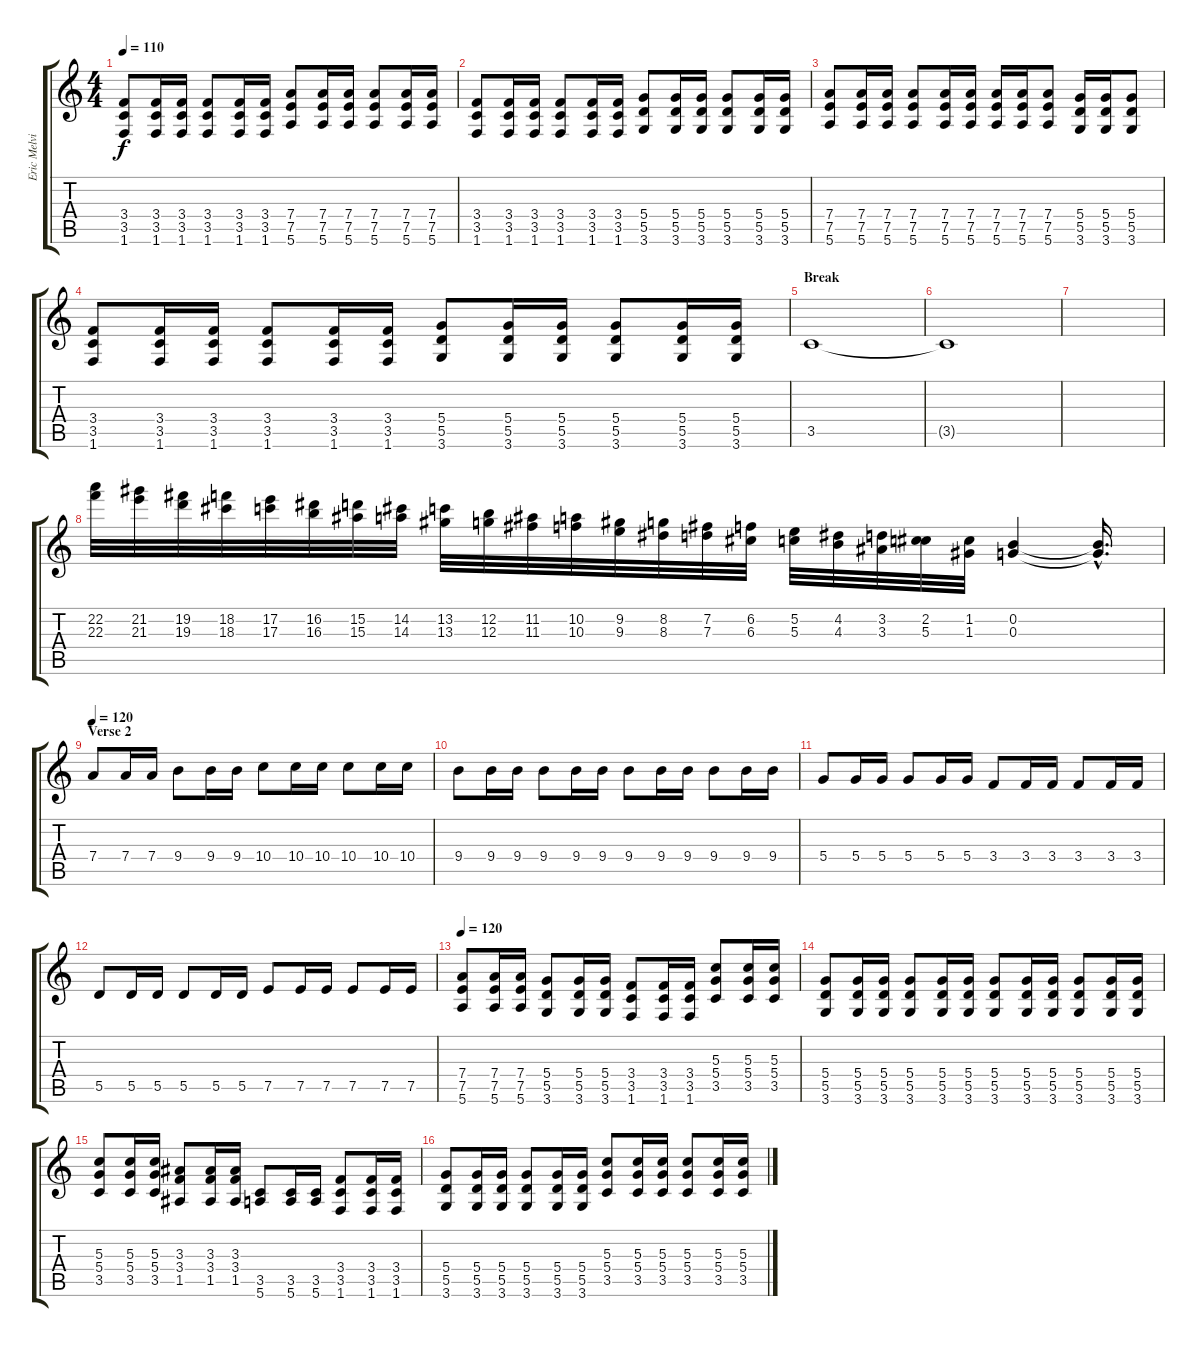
\track ("Eric Melvin" "Eric Melvi") {instrument overdrivenguitar}
\staff {score tabs}
\tuning (E4 B3 G3 D3 A2 E2) {hide}
\ts (4 4)
\tempo 110
\clef g2
\ks c
(3.4 3.5 1.6).8{dy f} (3.4 3.5 1.6).16 (3.4 3.5 1.6).16 (3.4 3.5 1.6).8 (3.4 3.5 1.6).16 (3.4 3.5 1.6).16 (7.4 7.5 5.6).8 (7.4 7.5 5.6).16 (7.4 7.5 5.6).16 (7.4 7.5 5.6).8 (7.4 7.5 5.6).16 (7.4 7.5 5.6).16 |
(3.4 3.5 1.6).8 (3.4 3.5 1.6).16 (3.4 3.5 1.6).16 (3.4 3.5 1.6).8 (3.4 3.5 1.6).16 (3.4 3.5 1.6).16 (5.4 5.5 3.6).8 (5.4 5.5 3.6).16 (5.4 5.5 3.6).16 (5.4 5.5 3.6).8 (5.4 5.5 3.6).16 (5.4 5.5 3.6).16 |
(7.4 7.5 5.6).8 (7.4 7.5 5.6).16 (7.4 7.5 5.6).16 (7.4 7.5 5.6).8 (7.4 7.5 5.6).16 (7.4 7.5 5.6).16 (7.4 7.5 5.6).16 (7.4 7.5 5.6).16 (7.4 7.5 5.6).8 (5.4 5.5 3.6).16 (5.4 5.5 3.6).16 (5.4 5.5 3.6).8 |
(3.4 3.5 1.6).8 (3.4 3.5 1.6).16 (3.4 3.5 1.6).16 (3.4 3.5 1.6).8 (3.4 3.5 1.6).16 (3.4 3.5 1.6).16 (5.4 5.5 3.6).8 (5.4 5.5 3.6).16 (5.4 5.5 3.6).16 (5.4 5.5 3.6).8 (5.4 5.5 3.6).16 (5.4 5.5 3.6).16 |
\section ("" "Break")
3.5.1 |
3.5{t}.1 |
|
(22.2 22.3).32 (21.2 21.3).32 (19.2 19.3).32 (18.2 18.3).32 (17.2 17.3).32 (16.2 16.3).32 (15.2 15.3).32 (14.2 14.3).32 (13.2 13.3).32 (12.2 12.3).32 (11.2 11.3).32 (10.2 10.3).32 (9.2 9.3).32 (8.2 8.3).32 (7.2 7.3).32 (6.2 6.3).32 (5.2 5.3).32 (4.2 4.3).32 (3.2 3.3).32 (2.2 5.3).32 (1.2 1.3).32 (0.2 0.3).4 (0.2{hac t} 0.3{hac t}).16{d} |
\section ("" "Verse 2")
\tempo 120
7.4.8 7.4.16 7.4.16 9.4.8 9.4.16 9.4.16 10.4.8 10.4.16 10.4.16 10.4.8 10.4.16 10.4.16 |
9.4.8 9.4.16 9.4.16 9.4.8 9.4.16 9.4.16 9.4.8 9.4.16 9.4.16 9.4.8 9.4.16 9.4.16 |
5.4.8 5.4.16 5.4.16 5.4.8 5.4.16 5.4.16 3.4.8 3.4.16 3.4.16 3.4.8 3.4.16 3.4.16 |
5.5.8 5.5.16 5.5.16 5.5.8 5.5.16 5.5.16 7.5.8 7.5.16 7.5.16 7.5.8 7.5.16 7.5.16 |
\tempo 120
(7.4 7.5 5.6).8 (7.4 7.5 5.6).16 (7.4 7.5 5.6).16 (5.4 5.5 3.6).8 (5.4 5.5 3.6).16 (5.4 5.5 3.6).16 (3.4 3.5 1.6).8 (3.4 3.5 1.6).16 (3.4 3.5 1.6).16 (5.3 5.4 3.5).8 (5.3 5.4 3.5).16 (5.3 5.4 3.5).16 |
(5.4 5.5 3.6).8 (5.4 5.5 3.6).16 (5.4 5.5 3.6).16 (5.4 5.5 3.6).8 (5.4 5.5 3.6).16 (5.4 5.5 3.6).16 (5.4 5.5 3.6).8 (5.4 5.5 3.6).16 (5.4 5.5 3.6).16 (5.4 5.5 3.6).8 (5.4 5.5 3.6).16 (5.4 5.5 3.6).16 |
(5.3 5.4 3.5).8 (5.3 5.4 3.5).16 (5.3 5.4 3.5).16 (3.3 3.4 1.5).8 (3.3 3.4 1.5).16 (3.3 3.4 1.5).16 (3.5 5.6).8 (3.5 5.6).16 (3.5 5.6).16 (3.4 3.5 1.6).8 (3.4 3.5 1.6).16 (3.4 3.5 1.6).16 |
(5.4 5.5 3.6).8 (5.4 5.5 3.6).16 (5.4 5.5 3.6).16 (5.4 5.5 3.6).8 (5.4 5.5 3.6).16 (5.4 5.5 3.6).16 (5.3 5.4 3.5).8 (5.3 5.4 3.5).16 (5.3 5.4 3.5).16 (5.3 5.4 3.5).8 (5.3 5.4 3.5).16 (5.3 5.4 3.5).16
